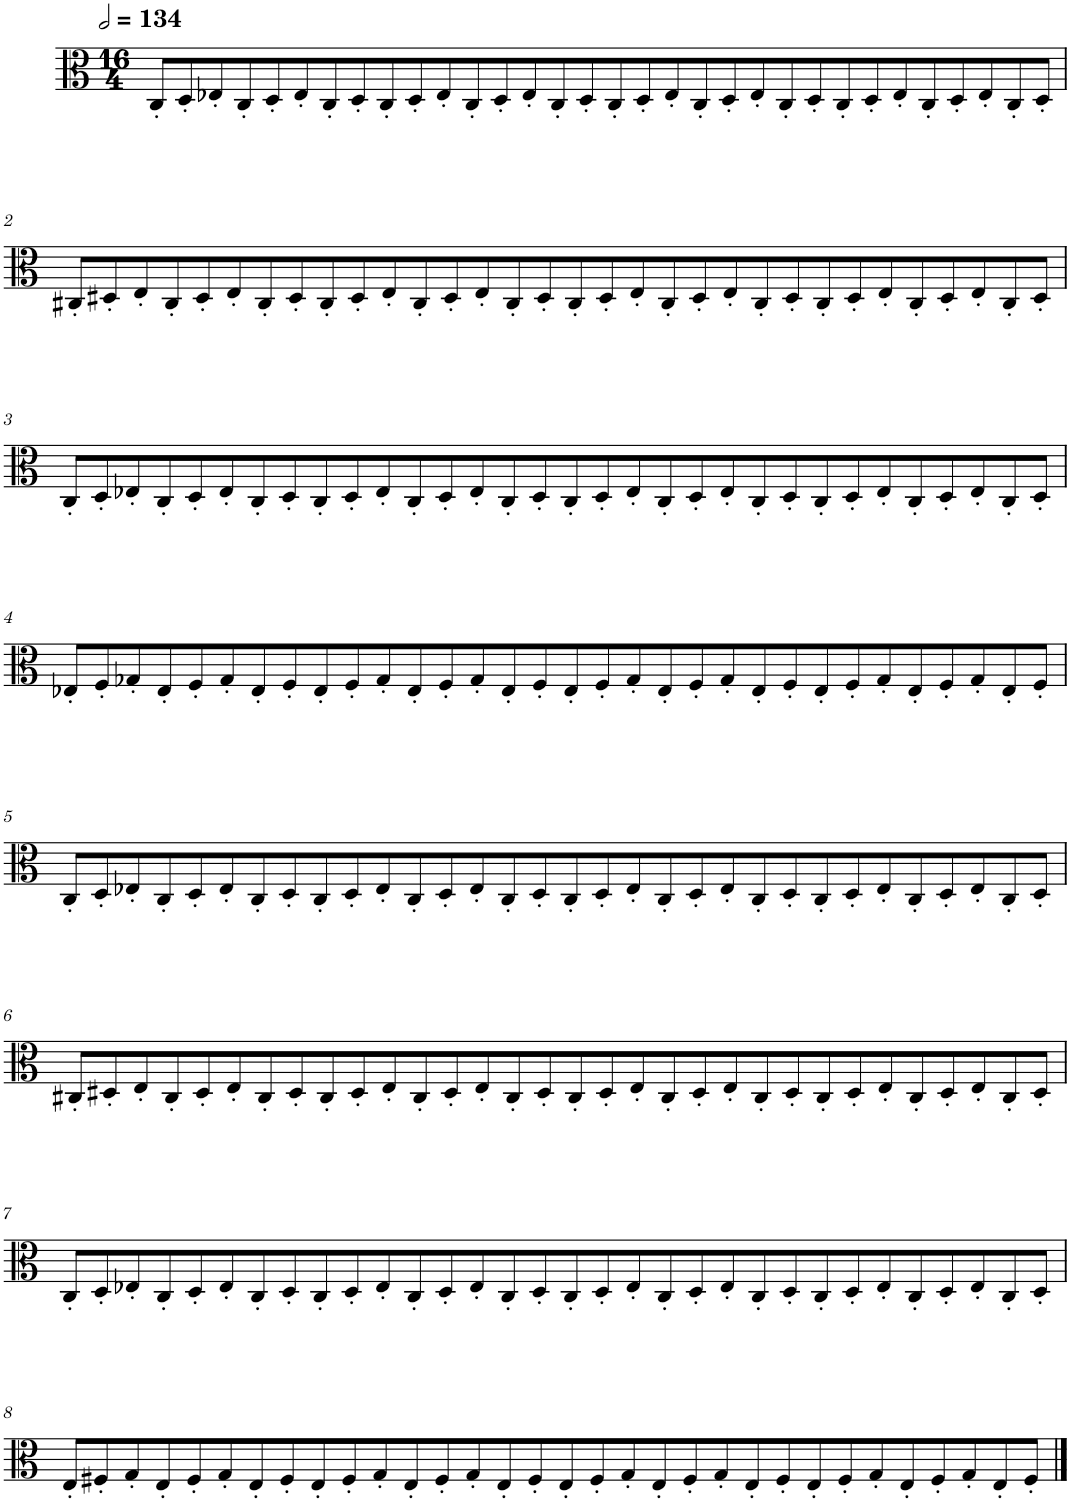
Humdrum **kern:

**kern
*part1
*staff1
*I"Viola
*I'Vla.
*clefC3
*k[]
*M16/4
*MM268
=1
8C'/L
8D'/
8E-X'/
8C'/
8D'/
8E-'/
8C'/
8D'/
8C'/
8D'/
8E-'/
8C'/
8D'/
8E-'/
8C'/
8D'/
8C'/
8D'/
8E-'/
8C'/
8D'/
8E-'/
8C'/
8D'/
8C'/
8D'/
8E-'/
8C'/
8D'/
8E-'/
8C'/
8D'/J
!!LO:LB:g=z
=2
8C#X'/L
8D#X'/
8E'/
8C#'/
8D#'/
8E'/
8C#'/
8D#'/
8C#'/
8D#'/
8E'/
8C#'/
8D#'/
8E'/
8C#'/
8D#'/
8C#'/
8D#'/
8E'/
8C#'/
8D#'/
8E'/
8C#'/
8D#'/
8C#'/
8D#'/
8E'/
8C#'/
8D#'/
8E'/
8C#'/
8D#'/J
!!LO:LB:g=z
=3
8C'/L
8D'/
8E-X'/
8C'/
8D'/
8E-'/
8C'/
8D'/
8C'/
8D'/
8E-'/
8C'/
8D'/
8E-'/
8C'/
8D'/
8C'/
8D'/
8E-'/
8C'/
8D'/
8E-'/
8C'/
8D'/
8C'/
8D'/
8E-'/
8C'/
8D'/
8E-'/
8C'/
8D'/J
!!LO:LB:g=z
=4
8E-X'/L
8F'/
8G-X'/
8E-'/
8F'/
8G-'/
8E-'/
8F'/
8E-'/
8F'/
8G-'/
8E-'/
8F'/
8G-'/
8E-'/
8F'/
8E-'/
8F'/
8G-'/
8E-'/
8F'/
8G-'/
8E-'/
8F'/
8E-'/
8F'/
8G-'/
8E-'/
8F'/
8G-'/
8E-'/
8F'/J
!!LO:LB:g=z
=5
8C'/L
8D'/
8E-X'/
8C'/
8D'/
8E-'/
8C'/
8D'/
8C'/
8D'/
8E-'/
8C'/
8D'/
8E-'/
8C'/
8D'/
8C'/
8D'/
8E-'/
8C'/
8D'/
8E-'/
8C'/
8D'/
8C'/
8D'/
8E-'/
8C'/
8D'/
8E-'/
8C'/
8D'/J
!!LO:LB:g=z
=6
8C#X'/L
8D#X'/
8E'/
8C#'/
8D#'/
8E'/
8C#'/
8D#'/
8C#'/
8D#'/
8E'/
8C#'/
8D#'/
8E'/
8C#'/
8D#'/
8C#'/
8D#'/
8E'/
8C#'/
8D#'/
8E'/
8C#'/
8D#'/
8C#'/
8D#'/
8E'/
8C#'/
8D#'/
8E'/
8C#'/
8D#'/J
!!LO:LB:g=z
=7
8C'/L
8D'/
8E-X'/
8C'/
8D'/
8E-'/
8C'/
8D'/
8C'/
8D'/
8E-'/
8C'/
8D'/
8E-'/
8C'/
8D'/
8C'/
8D'/
8E-'/
8C'/
8D'/
8E-'/
8C'/
8D'/
8C'/
8D'/
8E-'/
8C'/
8D'/
8E-'/
8C'/
8D'/J
!!LO:LB:g=z
=8
8E'/L
8F#X'/
8G'/
8E'/
8F#'/
8G'/
8E'/
8F#'/
8E'/
8F#'/
8G'/
8E'/
8F#'/
8G'/
8E'/
8F#'/
8E'/
8F#'/
8G'/
8E'/
8F#'/
8G'/
8E'/
8F#'/
8E'/
8F#'/
8G'/
8E'/
8F#'/
8G'/
8E'/
8F#'/J
==
*-
